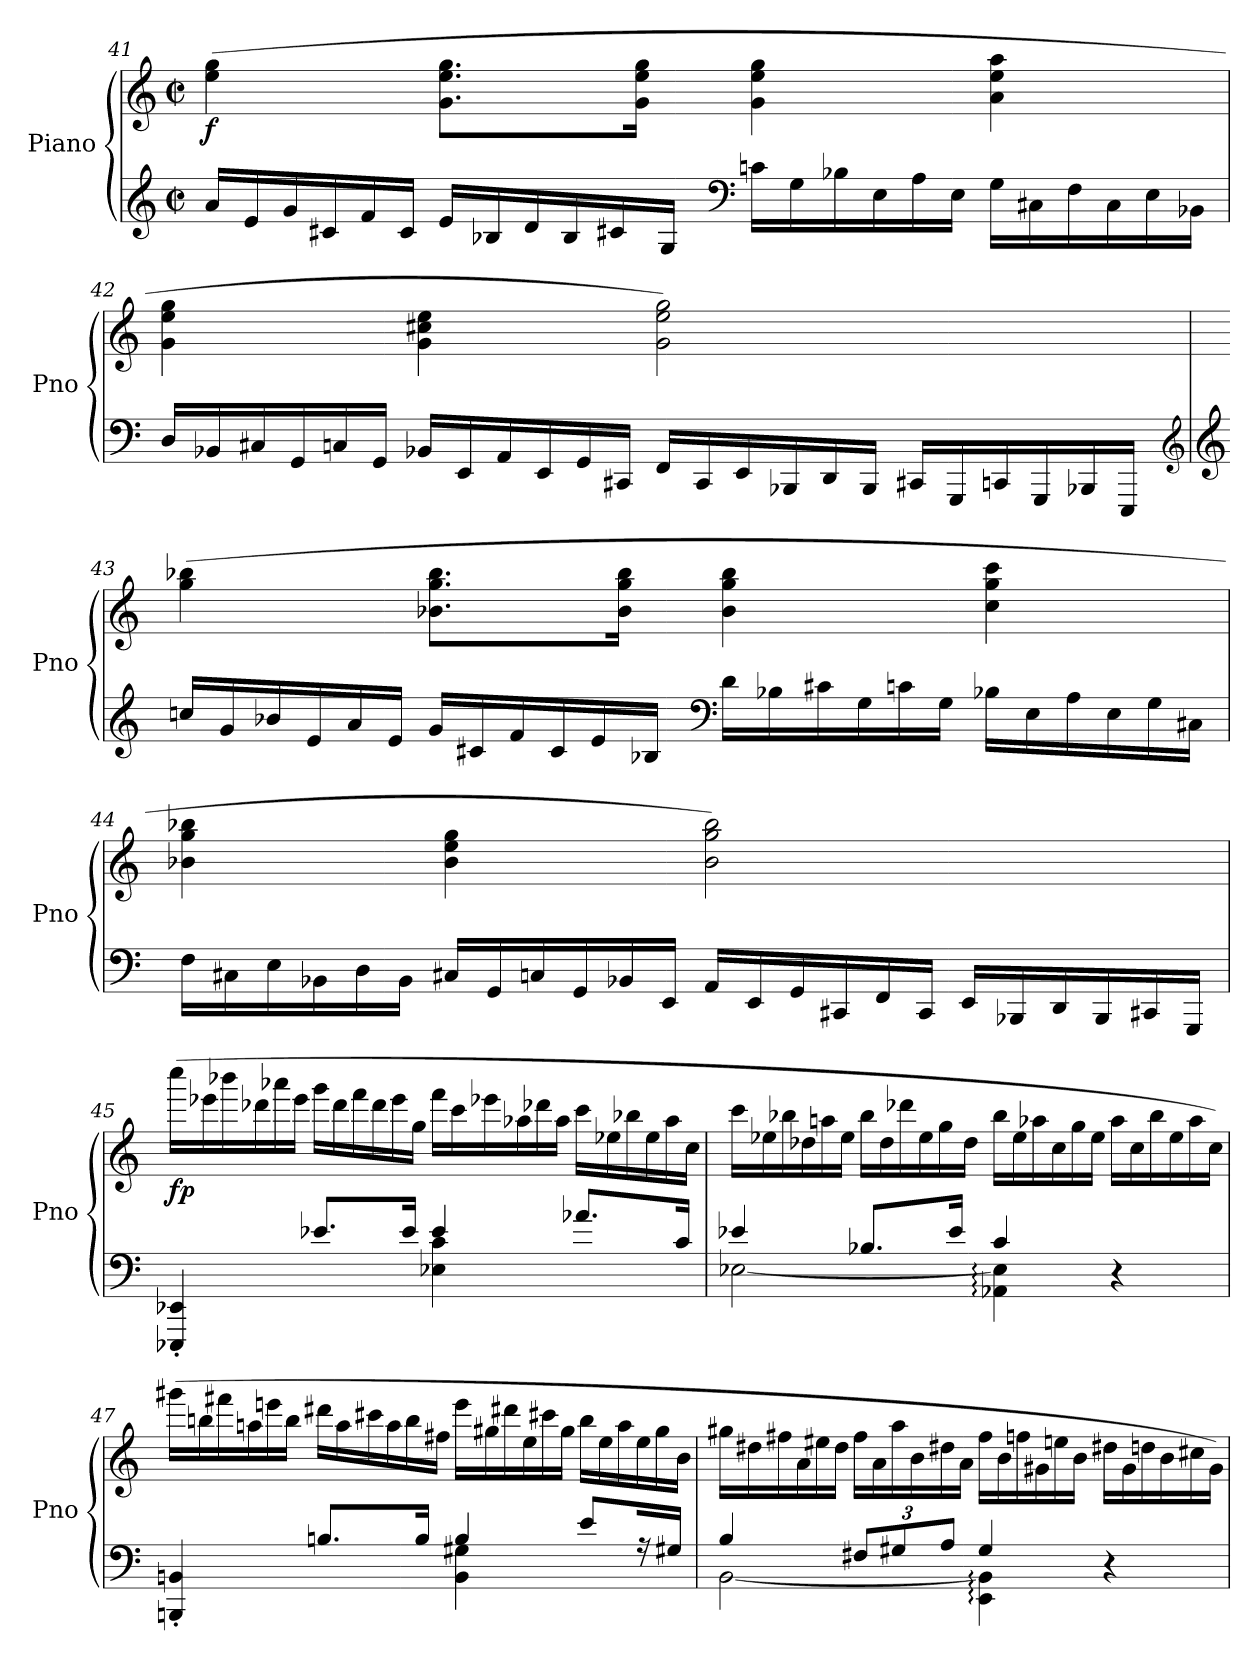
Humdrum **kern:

**kern	**kern	**dynam
*part1	*part1	*part1
*staff2	*staff1	*staff1/2
*I"Piano	*	*
*I'Pno	*	*
!!LO:LB:g=z
*clefG2	*clefG2	*
*k[]	*k[]	*
*C:	*C:	*
*M2/2	*M2/2	*
*met(c|)	*met(c|)	*
*Xtuplet	*	*
=41	=41	=41
!	!	!LO:DY:b
24a/LL	(4ee\ 4gg\	f
24e/	.	.
24g/	.	.
24c#X/	.	.
24f/	.	.
24c#/JJ	.	.
24e/LL	8.g\ 8.ee\ 8.gg\L	.
24B-X/	.	.
24d/	.	.
24B-/	.	.
24c#X/	.	.
.	16g\ 16ee\ 16gg\Jk	.
24G/JJ	.	.
*clefF4	*	*
24cn\LL	4g\ 4ee\ 4gg\	.
24G\	.	.
24B-X\	.	.
24E\	.	.
24A\	.	.
24E\JJ	.	.
24G\LL	4a\ 4ee\ 4aa\	.
24C#X\	.	.
24F\	.	.
24C#\	.	.
24E\	.	.
24BB-X\JJ	.	.
=42	=42	=42
24D/LL	4g\ 4ee\ 4gg\	.
24BB-X/	.	.
24C#X/	.	.
24GG/	.	.
24Cn/	.	.
24GG/JJ	.	.
24BB-X/LL	4g\ 4cc#X\ 4ee\	.
24EE/	.	.
24AA/	.	.
24EE/	.	.
24GG/	.	.
24CC#X/JJ	.	.
24FF/LL	2g\ 2ee\ 2gg\)	.
24CC#/	.	.
24EE/	.	.
24BBB-X/	.	.
24DD/	.	.
24BBB-/JJ	.	.
24CC#X/LL	.	.
24GGG/	.	.
24CCn/	.	.
24GGG/	.	.
24BBB-X/	.	.
24EEE/JJ	.	.
*clefG2	*	*
!!LO:PB:g=z
=43	=43	=43
*clefG2	*	*
24ccn/LL	(4gg\ 4bb-X\	.
24g/	.	.
24b-X/	.	.
24e/	.	.
24a/	.	.
24e/JJ	.	.
24g/LL	8.b-X\ 8.gg\ 8.bb-\L	.
24c#X/	.	.
24f/	.	.
24c#/	.	.
24e/	.	.
.	16b-\ 16gg\ 16bb-\Jk	.
24B-X/JJ	.	.
*clefF4	*	*
24d\LL	4b-\ 4gg\ 4bb-\	.
24B-X\	.	.
24c#X\	.	.
24G\	.	.
24cn\	.	.
24G\JJ	.	.
24B-X\LL	4cc\ 4gg\ 4ccc\	.
24E\	.	.
24A\	.	.
24E\	.	.
24G\	.	.
24C#X\JJ	.	.
=44	=44	=44
24F\LL	4b-X\ 4gg\ 4bb-X\	.
24C#X\	.	.
24E\	.	.
24BB-X\	.	.
24D\	.	.
24BB-\JJ	.	.
24C#X/LL	4b-\ 4ee\ 4gg\	.
24GG/	.	.
24Cn/	.	.
24GG/	.	.
24BB-X/	.	.
24EE/JJ	.	.
24AA/LL	2b-\ 2gg\ 2bb-\)	.
24EE/	.	.
24GG/	.	.
24CC#X/	.	.
24FF/	.	.
24CC#/JJ	.	.
24EE/LL	.	.
24BBB-X/	.	.
24DD/	.	.
24BBB-/	.	.
24CC#X/	.	.
24GGG/JJ	.	.
!!LO:LB:g=z
=45	=45	=45
*^	*	*
*	*	*Xtuplet	*
!	!	!	!LO:DY:b
4EEE-X/' 4EE-X/'	2ryy	(24cccc\LL	fp
.	.	24eee-X\	.
.	.	24bbb-X\	.
.	.	24ddd-X\	.
.	.	24aaa-X\	.
.	.	24eee-\JJ	.
8.e-X/L	.	24ggg\LL	.
.	.	24ddd-\	.
.	.	24fff\	.
.	.	24ddd-\	.
.	.	24eee-\	.
16e-/Jk	.	.	.
.	.	24gg\JJ	.
4e-/	4E-X\ 4c\	24fff\LL	.
.	.	24ccc\	.
.	.	24eee-X\	.
.	.	24aa-X\	.
.	.	24ddd-X\	.
.	.	24aa-\JJ	.
8.a-X/L	4ryy	24ccc\LL	.
.	.	24ee-X\	.
.	.	24bb-X\	.
.	.	24ee-\	.
.	.	24aa-\	.
16c/Jk	.	.	.
.	.	24cc\JJ	.
=46	=46	=46	=46
4e-X/	[2E-X\	24ccc\LL	.
.	.	24ee-X\	.
.	.	24bb-X\	.
.	.	24dd-X\	.
.	.	24aan\	.
.	.	24ee-\JJ	.
8.B-X/L	.	24bb-\LL	.
.	.	24dd-\	.
.	.	24ddd-X\	.
.	.	24ee-\	.
.	.	24gg\	.
16e-/Jk	.	.	.
.	.	24dd-\JJ	.
4c/	4AA-X\: 4E-\]:	24bb-\LL	.
.	.	24ee-\	.
.	.	24aa-X\	.
.	.	24cc\	.
.	.	24gg\	.
.	.	24ee-\JJ	.
4r	4ryy	24aa-\LL	.
.	.	24cc\	.
.	.	24bb-\	.
.	.	24ee-\	.
.	.	24aa-\	.
.	.	24cc\JJ)	.
!!LO:LB:g=z
=47	=47	=47	=47
4BBBn/' 4BBn/'	2ryy	(24ggg#X\LL	.
.	.	24bbn\	.
.	.	24fff#X\	.
.	.	24aan\	.
.	.	24eeen\	.
.	.	24bb\JJ	.
8.Bn/L	.	24ddd#X\LL	.
.	.	24aa\	.
.	.	24ccc#X\	.
.	.	24aa\	.
.	.	24bb\	.
16B/Jk	.	.	.
.	.	24ff#X\JJ	.
4B/	4BB\ 4G#X\	24eee\LL	.
.	.	24gg#X\	.
.	.	24ddd#X\	.
.	.	24ee\	.
.	.	24ccc#X\	.
.	.	24gg#\JJ	.
8ryy	8e/L	24bb\LL	.
.	.	24ee\	.
.	.	24aa\	.
16rA	16ryy	24ee\	.
.	.	24gg#\	.
16ryy	16G#X/Jk	.	.
.	.	24b\JJ	.
=48	=48	=48	=48
4B/	[2BB\	24gg#X\LL	.
.	.	24dd#X\	.
.	.	24ff#X\	.
.	.	24a\	.
.	.	24ee#X\	.
.	.	24dd#\JJ	.
*tuplet	*	*	*
*Xbrackettup	*	*	*
12F#X/L	.	24ff#\LL	.
.	.	24a\	.
12G#X/	.	24aa\	.
.	.	24b\	.
12A/J	.	24dd#X\	.
.	.	24a\JJ	.
4G#/	4EE\: 4BB\]:	24ff#\LL	.
.	.	24b\	.
.	.	24ffn\	.
.	.	24g#X\	.
.	.	24een\	.
.	.	24b\JJ	.
4r	4ryy	24dd#X\LL	.
.	.	24g#\	.
.	.	24ddn\	.
.	.	24b\	.
.	.	24cc#X\	.
.	.	24g#\JJ)	.
*v	*v	*	*
=	=	=
*-	*-	*-
